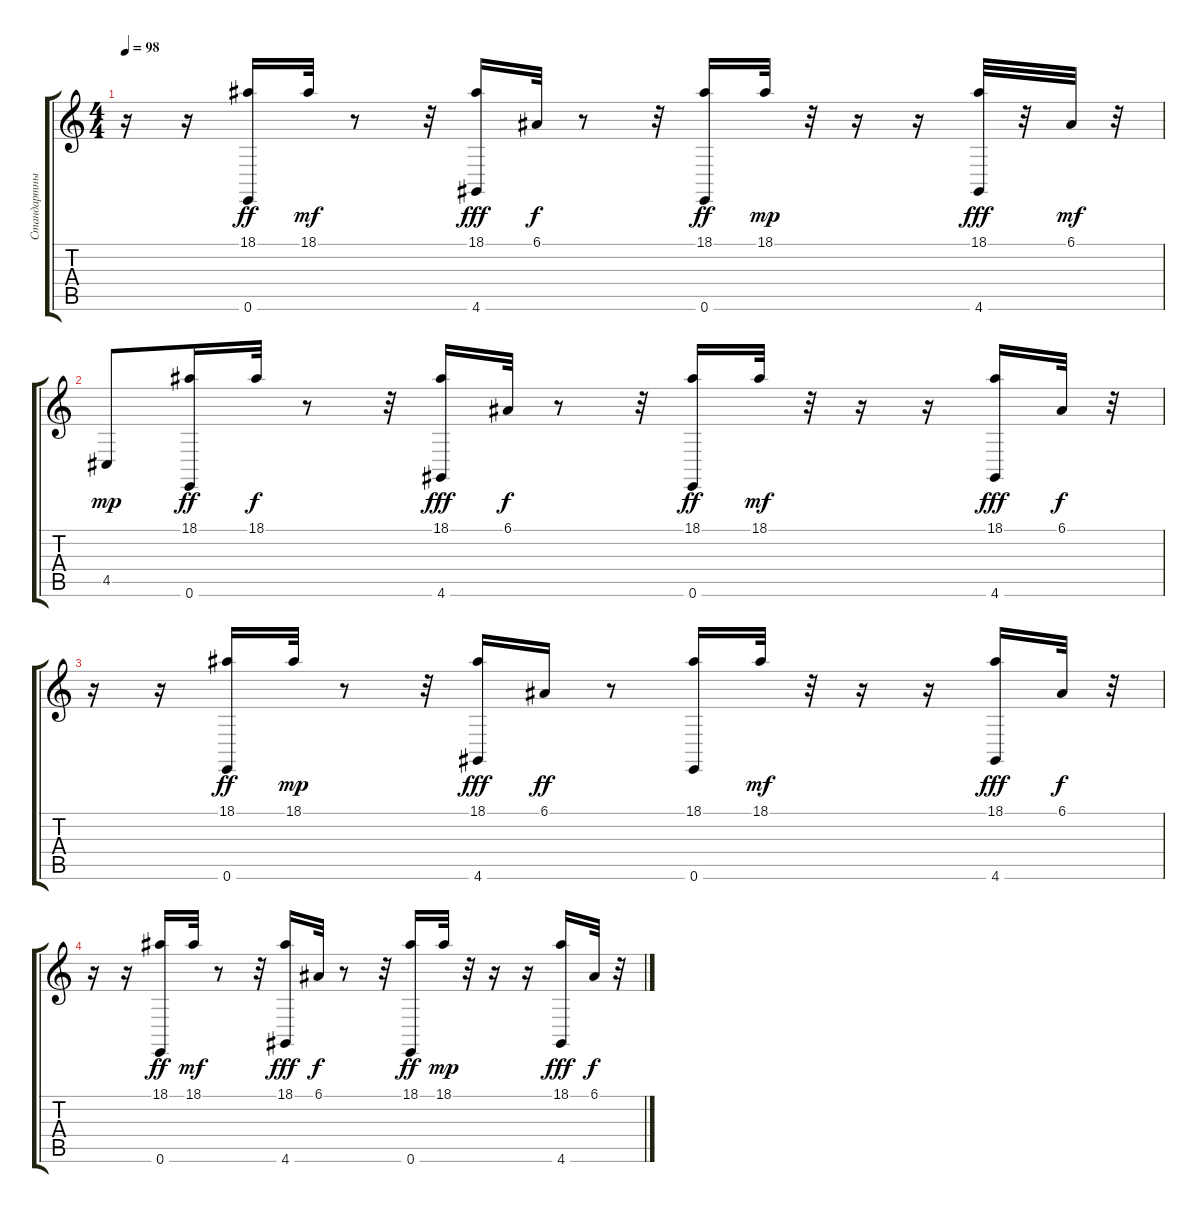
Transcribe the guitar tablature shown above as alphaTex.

\track ("Стандартный Набор" "Стандартны") {instrument acousticgrandpiano}
\staff {score tabs}
\tuning (E4 B3 G3 D3 A2 E2) {hide}
\ts (4 4)
\tempo 98
\clef g2
\ks c
r.16{dy f} r.16 (18.1 0.6).16{dy ff} 18.1.32{dy mf} r.8 r.32 (18.1 4.6).16{dy fff} 6.1.32{dy f} r.8 r.32 (18.1 0.6).16{dy ff} 18.1.32{dy mp} r.32 r.16 r.16 (18.1 4.6).32{dy fff} r.32 6.1.32{dy mf} r.32 |
4.5.8{dy mp} (18.1 0.6).16{dy ff} 18.1.32{dy f} r.8 r.32 (18.1 4.6).16{dy fff} 6.1.32{dy f} r.8 r.32 (18.1 0.6).16{dy ff} 18.1.32{dy mf} r.32 r.16 r.16 (18.1 4.6).16{dy fff} 6.1.32{dy f} r.32 |
r.16 r.16 (18.1 0.6).16{dy ff} 18.1.32{dy mp} r.8 r.32 (18.1 4.6).16{dy fff} 6.1.16{dy ff} r.8 (18.1 0.6).16 18.1.32{dy mf} r.32 r.16 r.16 (18.1 4.6).16{dy fff} 6.1.32{dy f} r.32 |
r.16 r.16 (18.1 0.6).16{dy ff} 18.1.32{dy mf} r.8 r.32 (18.1 4.6).16{dy fff} 6.1.32{dy f} r.8 r.32 (18.1 0.6).16{dy ff} 18.1.32{dy mp} r.32 r.16 r.16 (18.1 4.6).16{dy fff} 6.1.32{dy f} r.32
